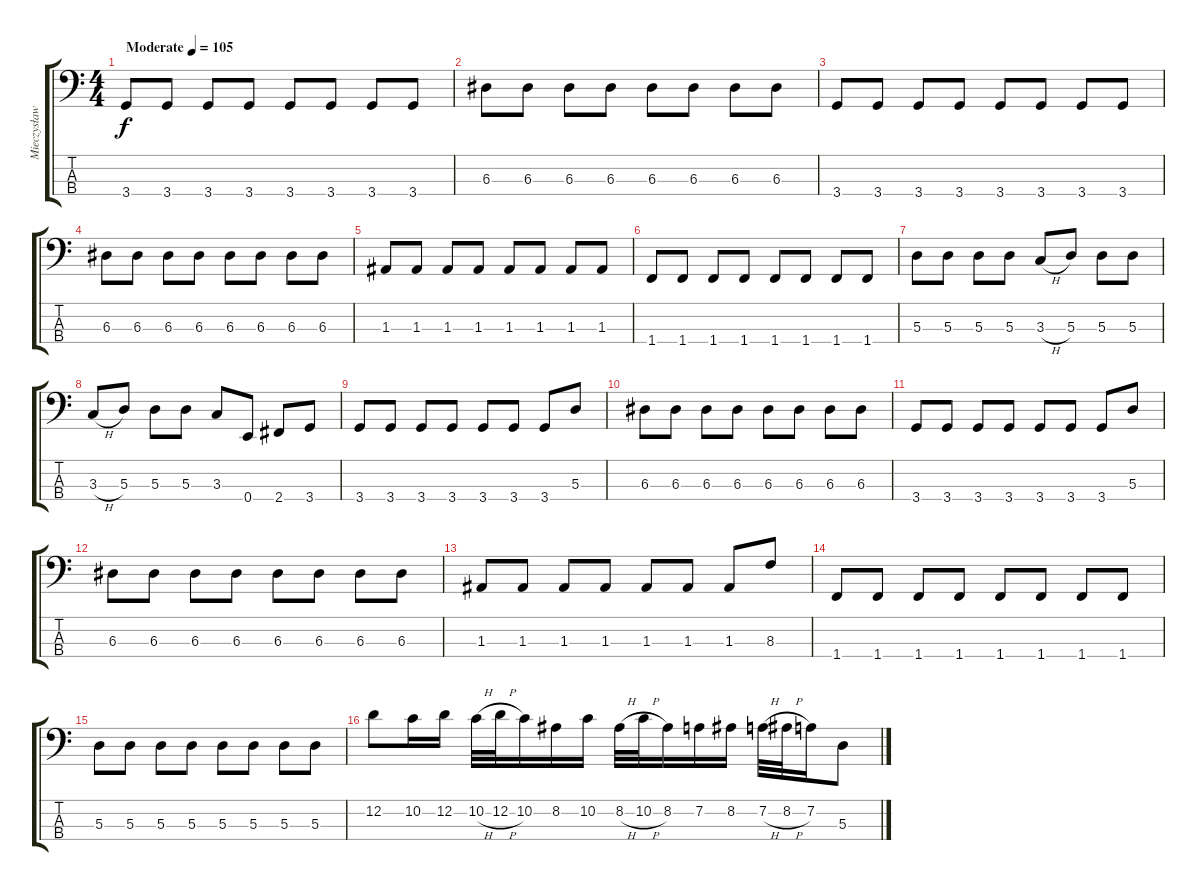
\track ("Mieczysław Jurecki" "Mieczysław") {instrument electricbassfinger}
\staff {score tabs}
\tuning (G2 D2 A1 E1) {hide}
\ts (4 4)
\tempo (105 "Moderate")
\clef f4
\ks c
3.4.8{dy f instrument electricbassfinger} 3.4.8 3.4.8 3.4.8 3.4.8 3.4.8 3.4.8 3.4.8 |
6.3.8 6.3.8 6.3.8 6.3.8 6.3.8 6.3.8 6.3.8 6.3.8 |
3.4.8 3.4.8 3.4.8 3.4.8 3.4.8 3.4.8 3.4.8 3.4.8 |
6.3.8 6.3.8 6.3.8 6.3.8 6.3.8 6.3.8 6.3.8 6.3.8 |
1.3.8 1.3.8 1.3.8 1.3.8 1.3.8 1.3.8 1.3.8 1.3.8 |
1.4.8 1.4.8 1.4.8 1.4.8 1.4.8 1.4.8 1.4.8 1.4.8 |
5.3.8 5.3.8 5.3.8 5.3.8 3.3{h}.8 5.3.8 5.3.8 5.3.8 |
3.3{h}.8 5.3.8 5.3.8 5.3.8 3.3.8 0.4.8 2.4.8 3.4.8 |
3.4.8 3.4.8 3.4.8 3.4.8 3.4.8 3.4.8 3.4.8 5.3.8 |
6.3.8 6.3.8 6.3.8 6.3.8 6.3.8 6.3.8 6.3.8 6.3.8 |
3.4.8 3.4.8 3.4.8 3.4.8 3.4.8 3.4.8 3.4.8 5.3.8 |
6.3.8 6.3.8 6.3.8 6.3.8 6.3.8 6.3.8 6.3.8 6.3.8 |
1.3.8 1.3.8 1.3.8 1.3.8 1.3.8 1.3.8 1.3.8 8.3.8 |
1.4.8 1.4.8 1.4.8 1.4.8 1.4.8 1.4.8 1.4.8 1.4.8 |
5.3.8 5.3.8 5.3.8 5.3.8 5.3.8 5.3.8 5.3.8 5.3.8 |
12.2.8 10.2.16 12.2.16 10.2{h}.32 12.2{h}.32 10.2.16 8.2.16 10.2.16 8.2{h}.32 10.2{h}.32 8.2.16 7.2.16 8.2.16 7.2{h}.32 8.2{h}.32 7.2.16 5.3.8
